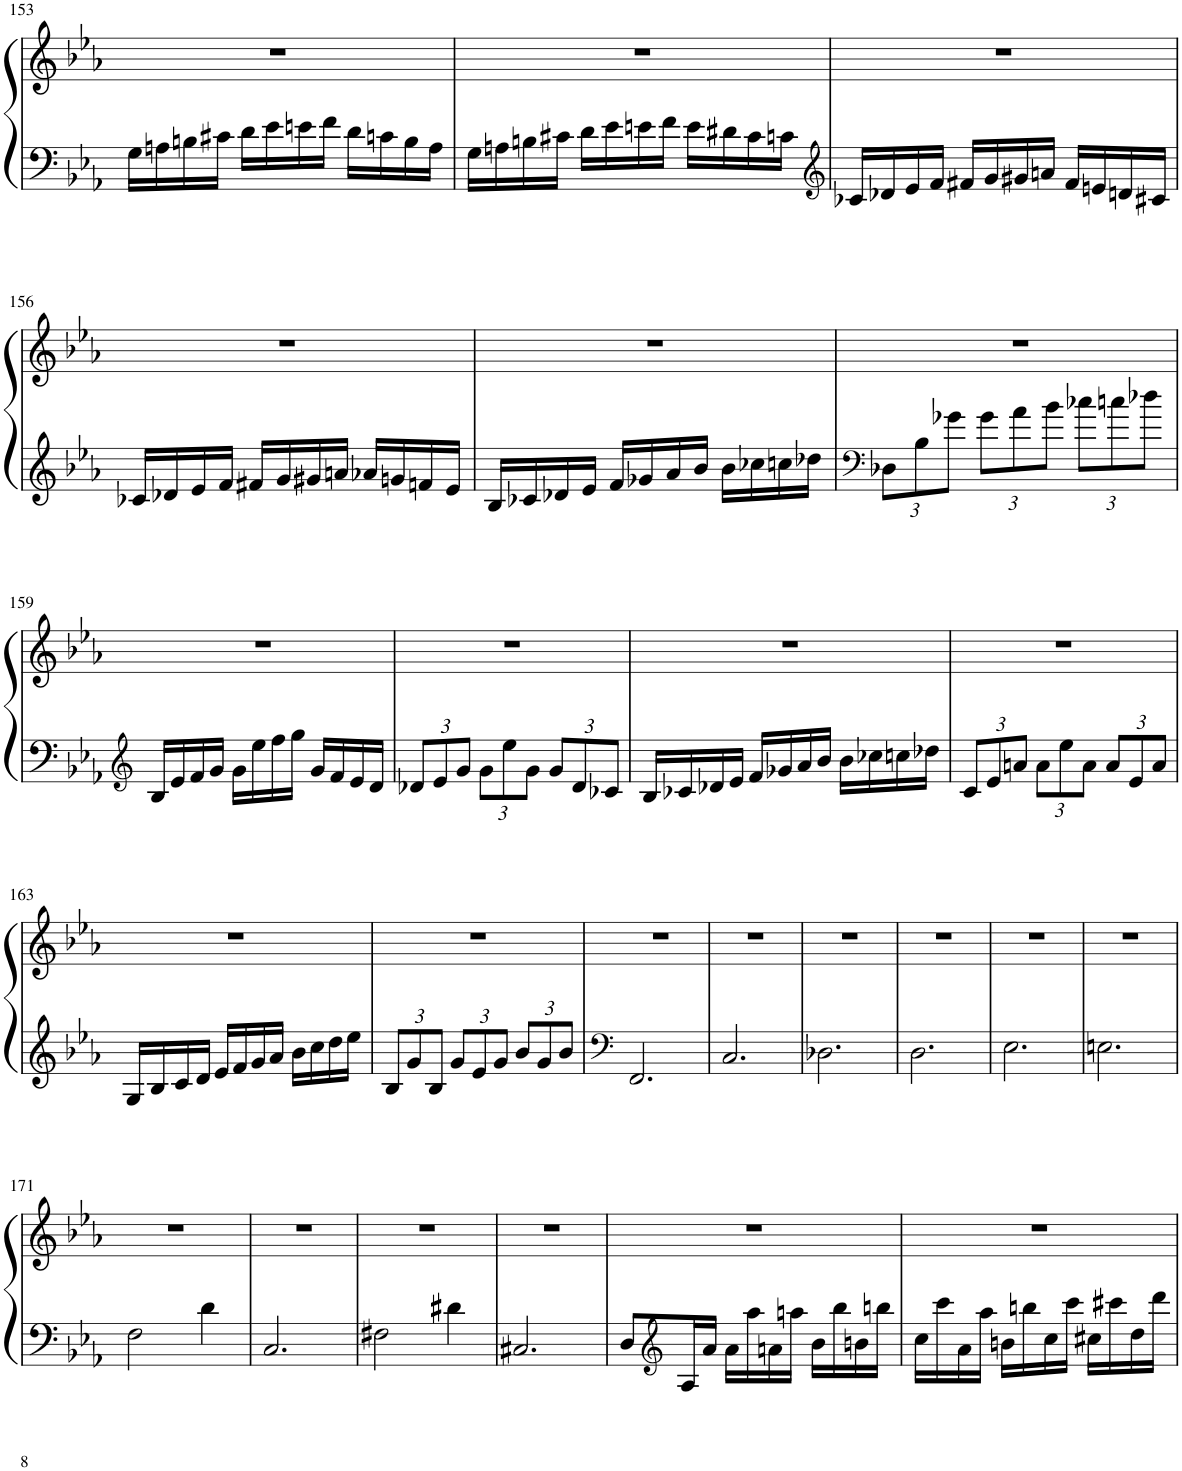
**kern	**kern
*part1	*part1
*staff2	*staff1
*I"Piano	*
*I'Pno.	*
!!LO:PB:g=z
*clefF4	*clefG2
*k[b-e-a-]	*k[b-e-a-]
*M3/4	*M3/4
=153	=153
16G\LL	2.r
16An\	.
16Bn\	.
16c#X\JJ	.
16d\LL	.
16e-\	.
16en\	.
16f\JJ	.
16d\LL	.
16cn\	.
16B\	.
16A\JJ	.
=154	=154
16G\LL	2.r
16An\	.
16Bn\	.
16c#X\JJ	.
16d\LL	.
16e-\	.
16en\	.
16f\JJ	.
16e\LL	.
16d#X\	.
16c#\	.
16cn\JJ	.
=155	=155
*clefG2	*
16c-X/LL	2.r
16d-X/	.
16e-/	.
16f/JJ	.
16f#X/LL	.
16g/	.
16g#X/	.
16an/JJ	.
16f#/LL	.
16en/	.
16dn/	.
16c#X/JJ	.
!!LO:LB:g=z
=156	=156
16c-X/LL	2.r
16d-X/	.
16e-/	.
16f/JJ	.
16f#X/LL	.
16g/	.
16g#X/	.
16an/JJ	.
16a-X/LL	.
16gn/	.
16fn/	.
16e-/JJ	.
=157	=157
16B-/LL	2.r
16c-X/	.
16d-X/	.
16e-/JJ	.
16f/LL	.
16g-X/	.
16a-/	.
16b-/JJ	.
16b-\LL	.
16cc-X\	.
16ccn\	.
16dd-X\JJ	.
=158	=158
*clefF4	*
*Xbrackettup	*
12D-X\L	2.r
12B-\	.
12g-X\J	.
12g-\L	.
12a-\	.
12b-\J	.
12cc-X\L	.
12ccn\	.
12dd-X\J	.
!!LO:LB:g=z
=159	=159
*clefG2	*
16B-/LL	2.r
16e-/	.
16f/	.
16g/JJ	.
16g\LL	.
16ee-\	.
16ff\	.
16gg\JJ	.
16g/LL	.
16f/	.
16e-/	.
16d/JJ	.
=160	=160
12d-X/L	2.r
12e-/	.
12g/J	.
12g\L	.
12ee-\	.
12g\J	.
12g/L	.
12d-/	.
12c-X/J	.
=161	=161
16B-/LL	2.r
16c-X/	.
16d-X/	.
16e-/JJ	.
16f/LL	.
16g-X/	.
16a-/	.
16b-/JJ	.
16b-\LL	.
16cc-X\	.
16ccn\	.
16dd-X\JJ	.
=162	=162
12c/L	2.r
12e-/	.
12an/J	.
12a\L	.
12ee-\	.
12a\J	.
12a/L	.
12e-/	.
12a/J	.
!!LO:LB:g=z
=163	=163
16G/LL	2.r
16B-/	.
16c/	.
16d/JJ	.
16e-/LL	.
16f/	.
16g/	.
16a-/JJ	.
16b-\LL	.
16cc\	.
16dd\	.
16ee-\JJ	.
=164	=164
12B-/L	2.r
12g/	.
12B-/J	.
12g/L	.
12e-/	.
12g/J	.
12b-/L	.
12g/	.
12b-/J	.
=165	=165
*clefF4	*
2.FF/	2.r
=166	=166
2.C/	2.r
=167	=167
2.D-X\	2.r
=168	=168
2.D\	2.r
=169	=169
2.E-\	2.r
=170	=170
2.En\	2.r
!!LO:LB:g=z
=171	=171
2F\	2.r
4d\	.
=172	=172
2.C/	2.r
=173	=173
2F#X\	2.r
4d#X\	.
=174	=174
2.C#X/	2.r
=175	=175
8D/L	2.r
*clefG2	*
16A-/L	.
16a-/JJ	.
16a-\LL	.
16aa-\	.
16an\	.
16aan\JJ	.
16b-\LL	.
16bb-\	.
16bn\	.
16bbn\JJ	.
=176	=176
16cc\LL	2.r
16ccc\	.
16a-\	.
16aa-\JJ	.
16bn\LL	.
16bbn\	.
16cc\	.
16ccc\JJ	.
16cc#X\LL	.
16ccc#X\	.
16dd\	.
16ddd\JJ	.
=	=
*-	*-
